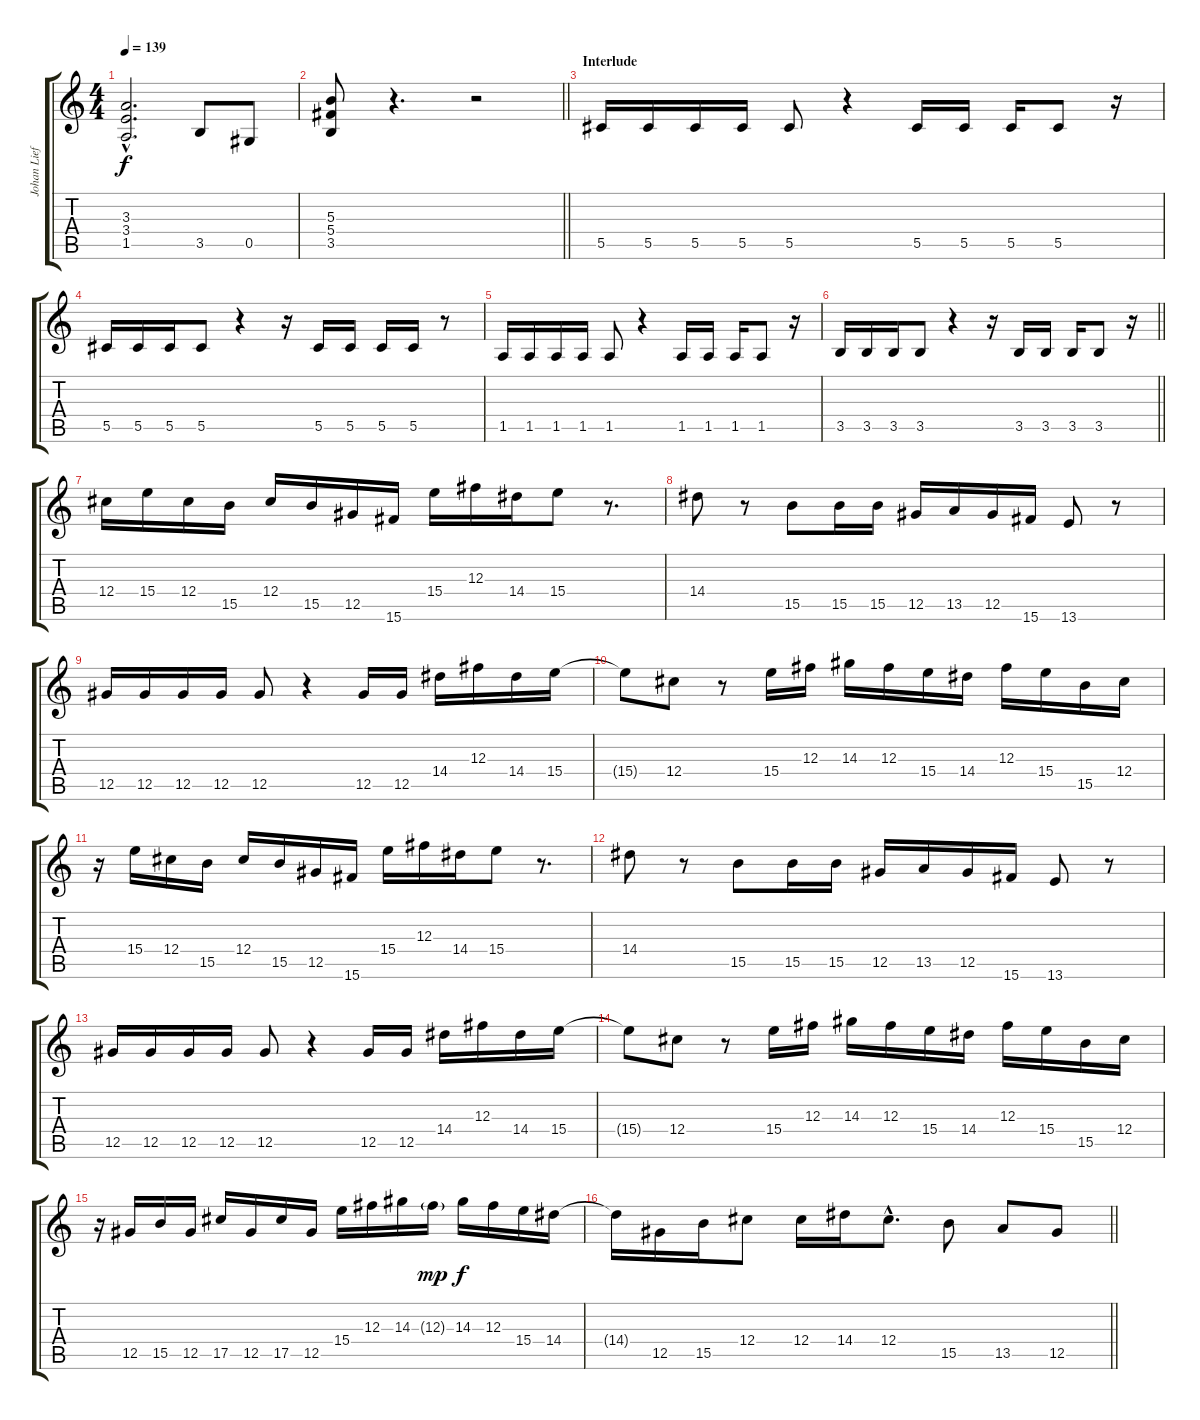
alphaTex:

\track ("Johan Liefvendahl" "Johan Lief") {instrument overdrivenguitar}
\staff {score tabs}
\tuning (Eb4 Bb3 Gb3 Db3 Ab2 Eb2) {hide}
\ts (4 4)
\tempo 139
\clef g2
\ks c
(3.3{hac} 3.4{hac} 1.5{hac}).2{d dy f} 3.5.8 0.5.8 |
\barLineRight lightlight
(5.3 5.4 3.5).8 r.4{d} r.2 |
\section ("" "Interlude")
5.5.16 5.5.16 5.5.16 5.5.16 5.5.8 r.4 5.5.16 5.5.16 5.5.16 5.5.8 r.16 |
5.5.16 5.5.16 5.5.16 5.5.8 r.4 r.16 5.5.16 5.5.16 5.5.16 5.5.16 r.8 |
1.5.16 1.5.16 1.5.16 1.5.16 1.5.8 r.4 1.5.16 1.5.16 1.5.16 1.5.8 r.16 |
\barLineRight lightlight
3.5.16 3.5.16 3.5.16 3.5.8 r.4 r.16 3.5.16 3.5.16 3.5.16 3.5.8 r.16 |
12.4.16{volume 14} 15.4.16 12.4.16 15.5.16 12.4.16 15.5.16 12.5.16 15.6.16 15.4.16 12.3.16 14.4.16 15.4.8 r.8{d} |
14.4.8 r.8 15.5.8 15.5.16 15.5.16 12.5.16 13.5.16 12.5.16 15.6.16 13.6.8 r.8 |
12.5.16 12.5.16 12.5.16 12.5.16 12.5.8 r.4 12.5.16 12.5.16 14.4.16 12.3.16 14.4.16 15.4.16 |
15.4{t}.8 12.4.8 r.8 15.4.16 12.3.16 14.3.16 12.3.16 15.4.16 14.4.16 12.3.16 15.4.16 15.5.16 12.4.16 |
r.16 15.4.16 12.4.16 15.5.16 12.4.16 15.5.16 12.5.16 15.6.16 15.4.16 12.3.16 14.4.16 15.4.8 r.8{d} |
14.4.8 r.8 15.5.8 15.5.16 15.5.16 12.5.16 13.5.16 12.5.16 15.6.16 13.6.8 r.8 |
12.5.16 12.5.16 12.5.16 12.5.16 12.5.8 r.4 12.5.16 12.5.16 14.4.16 12.3.16 14.4.16 15.4.16 |
15.4{t}.8 12.4.8 r.8 15.4.16 12.3.16 14.3.16 12.3.16 15.4.16 14.4.16 12.3.16 15.4.16 15.5.16 12.4.16 |
r.16 12.5.16 15.5.16 12.5.16 17.5.16 12.5.16 17.5.16 12.5.16 15.4.16 12.3.16 14.3.16 12.3{g}.16{dy mp} 14.3.16{dy f} 12.3.16 15.4.16 14.4.16 |
\barLineRight lightlight
14.4{t}.16 12.5.16 15.5.16 12.4.8 12.4.16 14.4.16 12.4{hac}.8{d} 15.5.8 13.5.8 12.5.8
